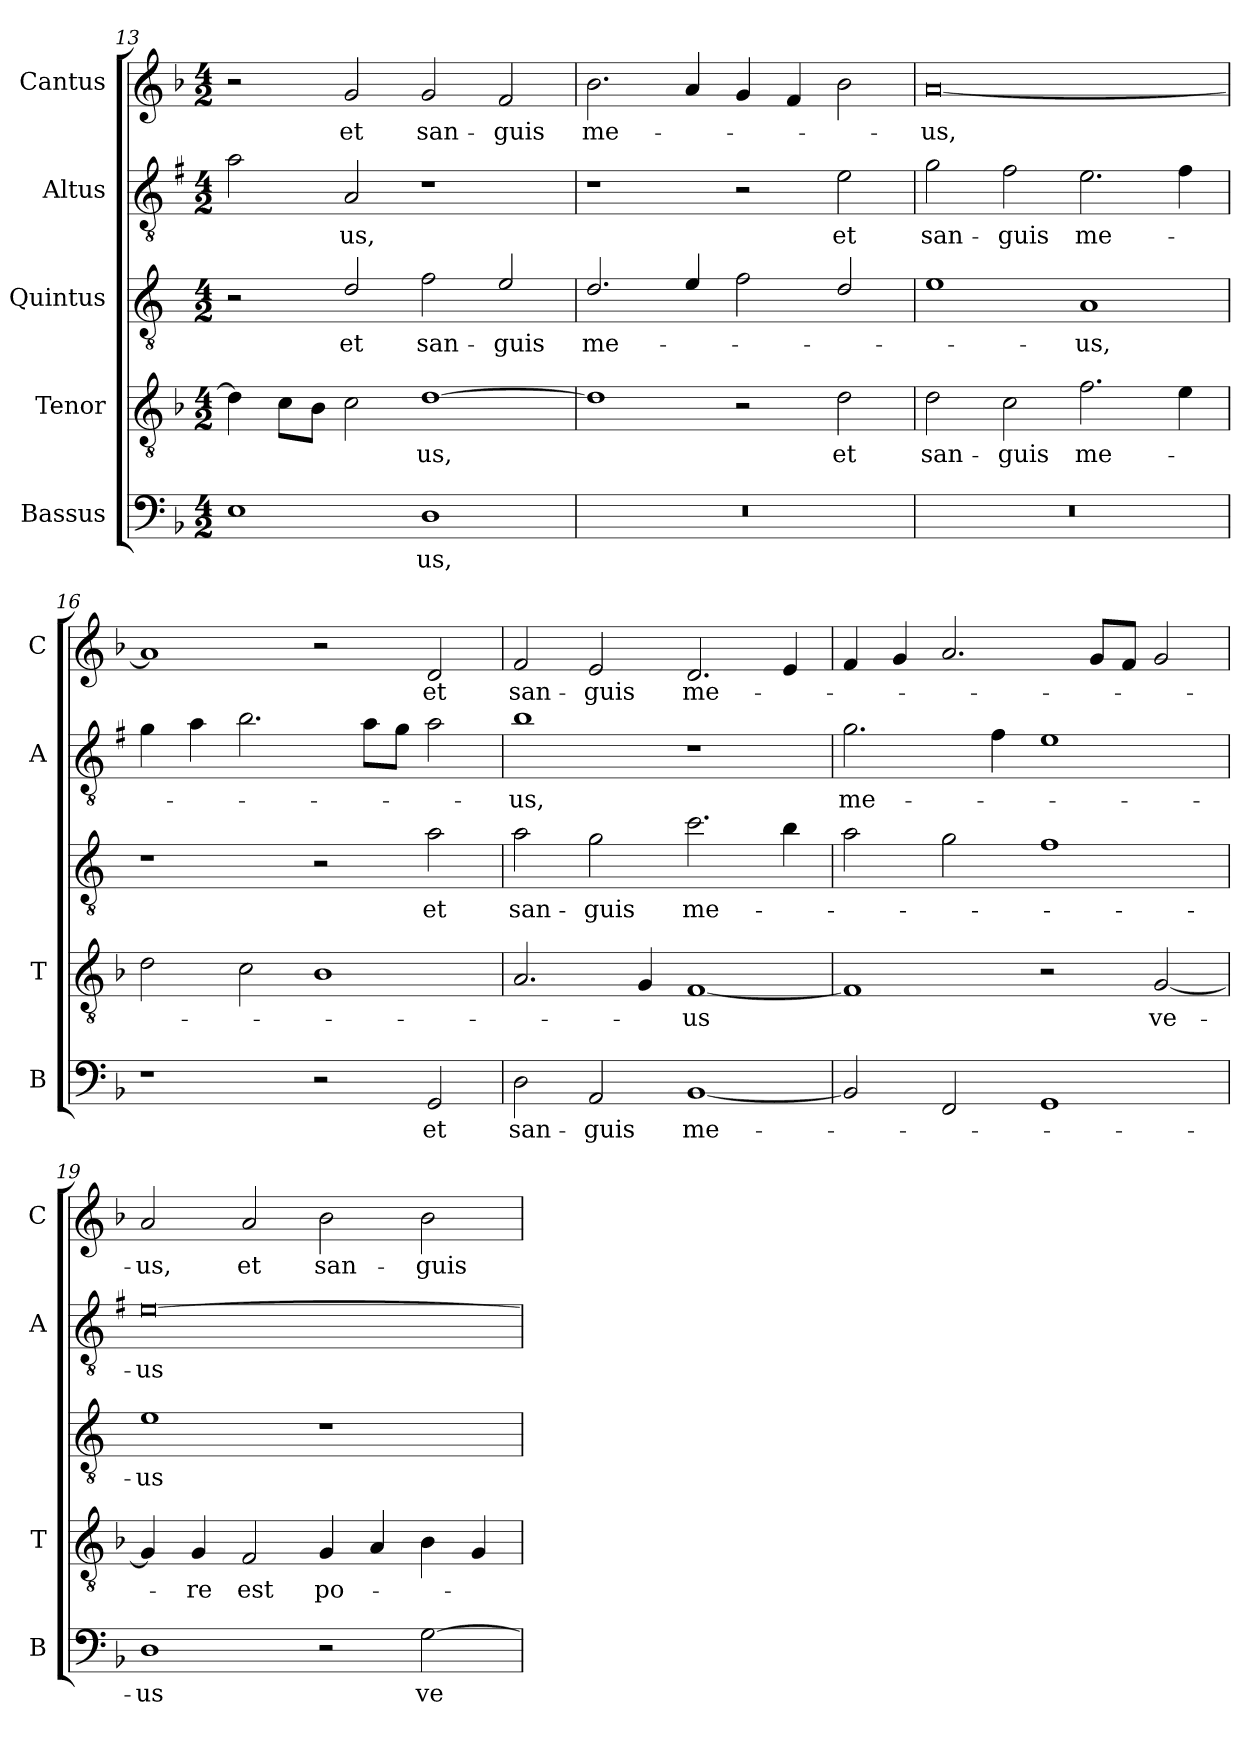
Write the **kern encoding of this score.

**kern	**text	**kern	**text	**kern	**text	**kern	**text	**kern	**text
*part5	*part5	*part4	*part4	*part3	*part3	*part2	*part2	*part1	*part1
*staff5	*staff5	*staff4	*staff4	*staff3	*staff3	*staff2	*staff2	*staff1	*staff1
*I"Bassus	*	*I"Tenor	*	*I"Quintus	*	*I"Altus	*	*I"Cantus	*
*I'B	*	*I'T	*	*	*	*I'A	*	*I'C	*
*clefF4	*	*clefGv2	*	*clefGv2	*	*clefGv2	*	*clefG2	*
*	*	*	*	*ITrd4c7	*	*ITrd1c2	*	*	*
*k[b-]	*	*k[b-]	*	*k[b-]	*	*k[b-]	*	*k[b-]	*
*F:	*	*F:	*	*F:	*	*F:	*	*F:	*
*M4/2	*	*M4/2	*	*M4/2	*	*M4/2	*	*M4/2	*
=13	=13	=13	=13	=13	=13	=13	=13	=13	=13
1E	.	4d\]	.	2r	.	2g\	.	2r	.
.	.	8c\L	.	.	.	.	.	.	.
.	.	8B-\J	.	.	.	.	.	.	.
!	!	!	!	!	!LO:LY:b	!	!LO:LY:b	!	!LO:LY:b
.	.	2c\	.	2G/	et	2G/	-us,	2g/	et
!	!LO:LY:b	!	!LO:LY:b	!	!LO:LY:b	!	!	!	!LO:LY:b
1D	-us,	[1d	-us,	2B-\	san-	1r	.	2g/	san-
!	!	!	!	!	!LO:LY:b	!	!	!	!LO:LY:b
.	.	.	.	2A/	-guis	.	.	2f/	-guis
=14	=14	=14	=14	=14	=14	=14	=14	=14	=14
!	!	!	!	!	!LO:LY:b	!	!	!	!LO:LY:b
0r	.	1d]	.	2.G/	me-	1r	.	2.b-\	me-
.	.	.	.	4A/	.	.	.	4a/	.
.	.	2r	.	2B-\	.	2r	.	4g/	.
.	.	.	.	.	.	.	.	4f/	.
!	!	!	!LO:LY:b	!	!	!	!LO:LY:b	!	!
.	.	2d\	et	2G/	.	2d\	et	2b-\	.
!!LO:PB:g=z
=15	=15	=15	=15	=15	=15	=15	=15	=15	=15
!	!	!	!LO:LY:b	!	!	!	!LO:LY:b	!	!LO:LY:b
0r	.	2d\	san-	1A	.	2f\	san-	[0a	-us,
!	!	!	!LO:LY:b	!	!	!	!LO:LY:b	!	!
.	.	2c\	-guis	.	.	2e\	-guis	.	.
!	!	!	!LO:LY:b	!	!LO:LY:b	!	!LO:LY:b	!	!
.	.	2.f\	me-	1D	-us,	2.d\	me-	.	.
.	.	4e\	.	.	.	4e\	.	.	.
=16	=16	=16	=16	=16	=16	=16	=16	=16	=16
1r	.	2d\	.	1r	.	4f\	.	1a]	.
.	.	.	.	.	.	4g\	.	.	.
.	.	2c\	.	.	.	2.a\	.	.	.
2r	.	1B-	.	2r	.	.	.	2r	.
.	.	.	.	.	.	8g\L	.	.	.
.	.	.	.	.	.	8f\J	.	.	.
!	!LO:LY:b	!	!	!	!LO:LY:b	!	!	!	!LO:LY:b
2GG/	et	.	.	2d\	et	2g\	.	2d/	et
=17	=17	=17	=17	=17	=17	=17	=17	=17	=17
!	!LO:LY:b	!	!	!	!LO:LY:b	!	!LO:LY:b	!	!LO:LY:b
2D\	san-	2.A/	.	2d\	san-	1a	-us,	2f/	san-
!	!LO:LY:b	!	!	!	!LO:LY:b	!	!	!	!LO:LY:b
2AA/	-guis	.	.	2c\	-guis	.	.	2e/	-guis
.	.	4G/	.	.	.	.	.	.	.
!	!LO:LY:b	!	!LO:LY:b	!	!LO:LY:b	!	!	!	!LO:LY:b
[1BB-	me-	[1F	-us	2.f\	me-	1r	.	2.d/	me-
.	.	.	.	4e\	.	.	.	4e/	.
=18	=18	=18	=18	=18	=18	=18	=18	=18	=18
!	!	!	!	!	!	!	!LO:LY:b	!	!
2BB-/]	.	1F]	.	2d\	.	2.f\	me-	4f/	.
.	.	.	.	.	.	.	.	4g/	.
2FF/	.	.	.	2c\	.	.	.	2.a/	.
.	.	.	.	.	.	4e\	.	.	.
1GG	.	2r	.	1B-	.	1d	.	.	.
.	.	.	.	.	.	.	.	8g/L	.
.	.	.	.	.	.	.	.	8f/J	.
!	!	!	!LO:LY:b	!	!	!	!	!	!
.	.	[2G/	ve-	.	.	.	.	2g/	.
=19	=19	=19	=19	=19	=19	=19	=19	=19	=19
!	!LO:LY:b	!	!	!	!LO:LY:b	!	!LO:LY:b	!	!LO:LY:b
1D	-us	4G/]	.	1A	-us	[0d	-us	2a/	-us,
!	!	!	!LO:LY:b	!	!	!	!	!	!
.	.	4G/	-re	.	.	.	.	.	.
!	!	!	!LO:LY:b	!	!	!	!	!	!LO:LY:b
.	.	2F/	est	.	.	.	.	2a/	et
!	!	!	!LO:LY:b	!	!	!	!	!	!LO:LY:b
2r	.	4G/	po-	1r	.	.	.	2b-\	san-
.	.	4A/	.	.	.	.	.	.	.
!	!LO:LY:b	!	!	!	!	!	!	!	!LO:LY:b
[2G\	ve-	4B-\	.	.	.	.	.	2b-\	-guis
.	.	4G/	.	.	.	.	.	.	.
=	=	=	=	=	=	=	=	=	=
*-	*-	*-	*-	*-	*-	*-	*-	*-	*-
